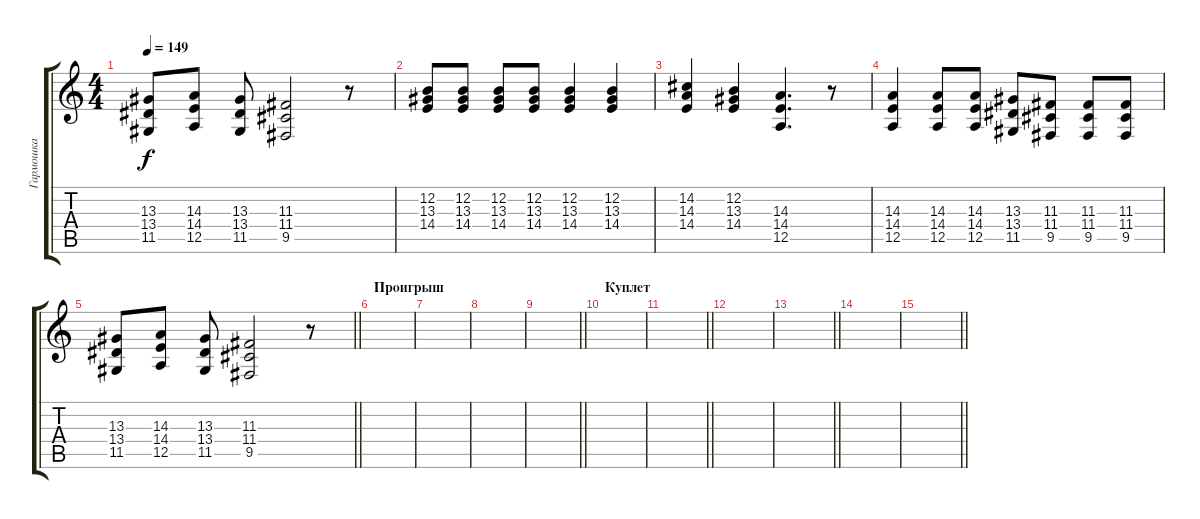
\track ("Гармошка" "Гармошка") {instrument reedorgan}
\staff {score tabs}
\tuning (E4 B3 G3 D3 A2 E2) {hide}
\ts (4 4)
\tempo 149
\clef g2
\ks c
(13.3 13.4 11.5).8{dy f} (14.3 14.4 12.5).8 (13.3 13.4 11.5).8 (11.3 11.4 9.5).2 r.8 |
(12.2 13.3 14.4).8 (12.2 13.3 14.4).8 (12.2 13.3 14.4).8 (12.2 13.3 14.4).8 (12.2 13.3 14.4).4 (12.2 13.3 14.4).4 |
(14.2 14.3 14.4).4 (12.2 13.3 14.4).4 (14.3 14.4 12.5).4{d} r.8 |
(14.3 14.4 12.5).4 (14.3 14.4 12.5).8 (14.3 14.4 12.5).8 (13.3 13.4 11.5).8 (11.3 11.4 9.5).8 (11.3 11.4 9.5).8 (11.3 11.4 9.5).8 |
\barLineRight lightlight
(13.3 13.4 11.5).8 (14.3 14.4 12.5).8 (13.3 13.4 11.5).8 (11.3 11.4 9.5).2 r.8 |
\section ("" "Проигрыш")
|
|
|
\barLineRight lightlight
|
\section ("" "Куплет")
|
\barLineRight lightlight
|
|
\barLineRight lightlight
|
|
\barLineRight lightlight
